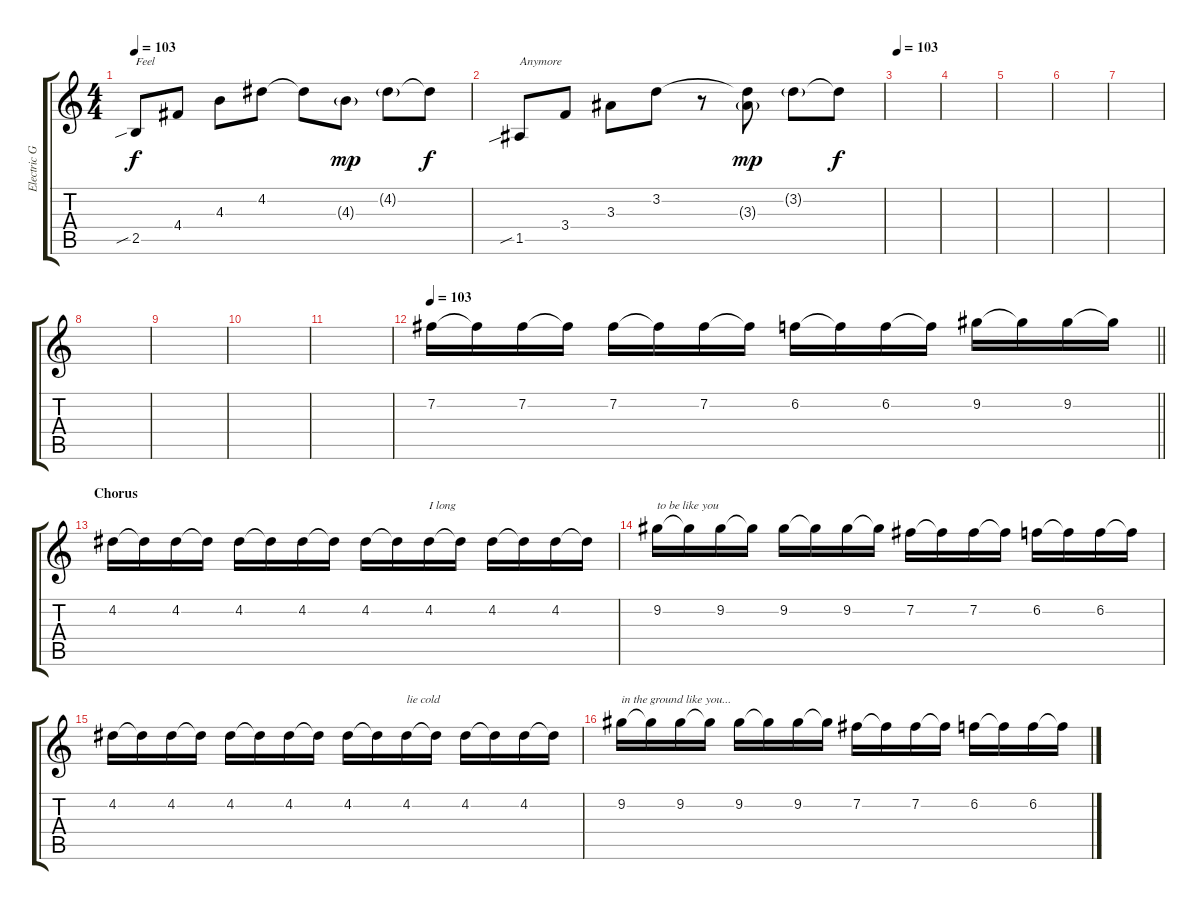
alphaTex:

\track ("Electric Guitar" "Electric G") {instrument electricguitarmuted}
\staff {score tabs}
\tuning (E4 B3 G3 D3 A2 E2) {hide}
\ts (4 4)
\tempo 103
\clef g2
\ks c
2.5{sib}.8{txt "Feel" dy f volume 13 balance 8} 4.4.8 4.3.8 4.2.8 4.2{t}.8 4.3{g}.8{dy mp} 4.2{g}.8 4.2{t}.8{dy f} |
1.5{sib}.8{txt "Anymore" volume 13 balance 8} 3.4.8 3.3.8 3.2.8 r.8 (3.2{t} 3.3{g}).8{dy mp} 3.2{g}.8 3.2{t}.8{dy f} |
\tempo 103
|
|
|
|
|
|
|
|
|
\tempo 103
\barLineRight lightlight
7.2.16{volume 10} 7.2{t}.16 7.2.16 7.2{t}.16 7.2.16 7.2{t}.16 7.2.16 7.2{t}.16 6.2.16 6.2{t}.16 6.2.16 6.2{t}.16 9.2.16 9.2{t}.16 9.2.16 9.2{t}.16 |
\section ("" "Chorus")
4.2.16 4.2{t}.16 4.2.16 4.2{t}.16 4.2.16 4.2{t}.16 4.2.16 4.2{t}.16 4.2.16 4.2{t}.16 4.2.16{txt "I long"} 4.2{t}.16 4.2.16 4.2{t}.16 4.2.16 4.2{t}.16 |
9.2.16{txt "to be like you"} 9.2{t}.16 9.2.16 9.2{t}.16 9.2.16 9.2{t}.16 9.2.16 9.2{t}.16 7.2.16 7.2{t}.16 7.2.16 7.2{t}.16 6.2.16 6.2{t}.16 6.2.16 6.2{t}.16 |
4.2.16 4.2{t}.16 4.2.16 4.2{t}.16 4.2.16 4.2{t}.16 4.2.16 4.2{t}.16 4.2.16 4.2{t}.16 4.2.16{txt "lie cold"} 4.2{t}.16 4.2.16 4.2{t}.16 4.2.16 4.2{t}.16 |
9.2.16{txt "in the ground like you..."} 9.2{t}.16 9.2.16 9.2{t}.16 9.2.16 9.2{t}.16 9.2.16 9.2{t}.16 7.2.16 7.2{t}.16 7.2.16 7.2{t}.16 6.2.16 6.2{t}.16 6.2.16 6.2{t}.16
